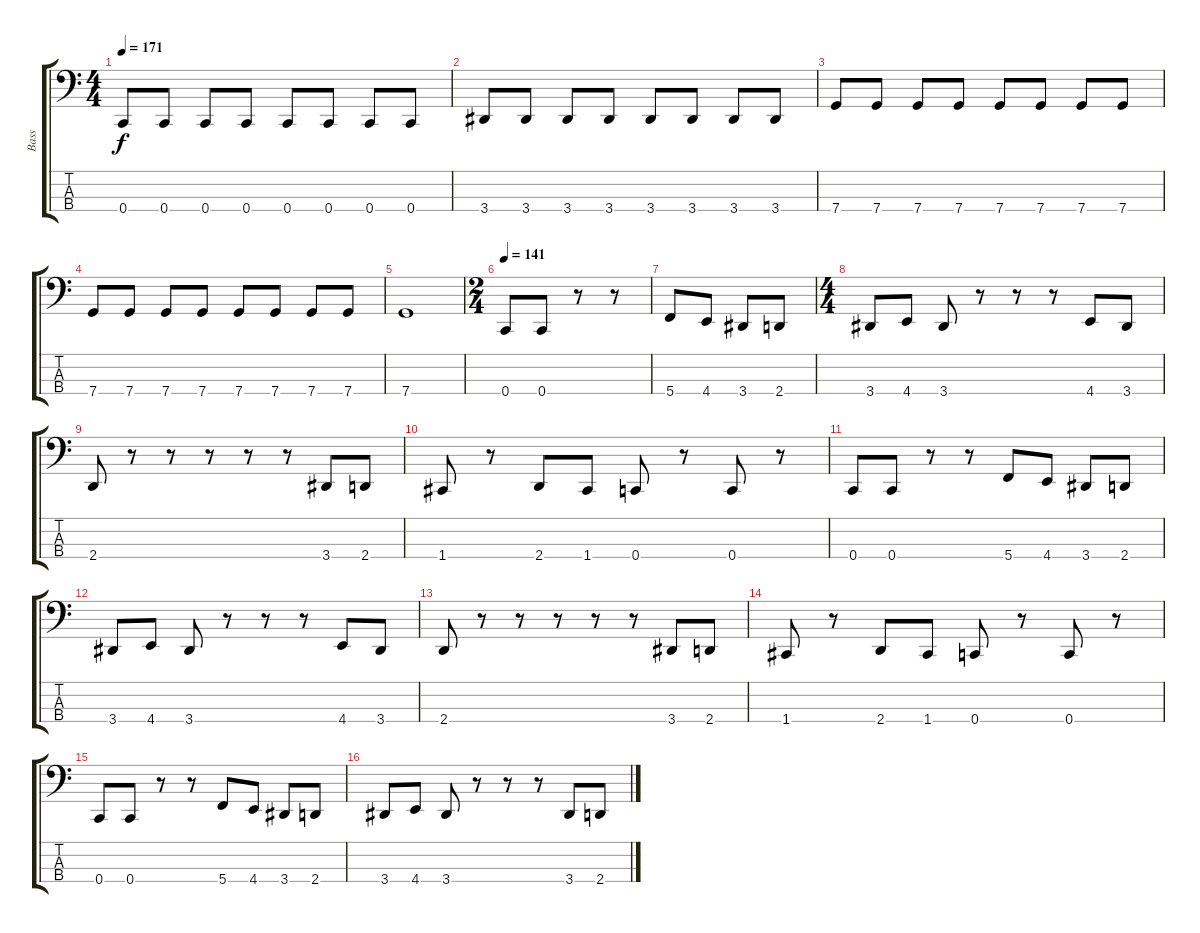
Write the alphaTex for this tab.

\track ("Bass" "Bass") {instrument electricbassfinger}
\staff {score tabs}
\tuning (F2 C2 G1 C1) {hide}
\ts (4 4)
\tempo 171
\clef f4
\ks c
0.4.8{dy f} 0.4.8 0.4.8 0.4.8 0.4.8 0.4.8 0.4.8 0.4.8 |
3.4.8 3.4.8 3.4.8 3.4.8 3.4.8 3.4.8 3.4.8 3.4.8 |
7.4.8 7.4.8 7.4.8 7.4.8 7.4.8 7.4.8 7.4.8 7.4.8 |
7.4.8 7.4.8 7.4.8 7.4.8 7.4.8 7.4.8 7.4.8 7.4.8 |
7.4.1 |
\ts (2 4)
\tempo 141
0.4.8 0.4.8 r.8 r.8 |
5.4.8 4.4.8 3.4.8 2.4.8 |
\ts (4 4)
3.4.8 4.4.8 3.4.8 r.8 r.8 r.8 4.4.8 3.4.8 |
2.4.8 r.8 r.8 r.8 r.8 r.8 3.4.8 2.4.8 |
1.4.8 r.8 2.4.8 1.4.8 0.4.8 r.8 0.4.8 r.8 |
0.4.8 0.4.8 r.8 r.8 5.4.8 4.4.8 3.4.8 2.4.8 |
3.4.8 4.4.8 3.4.8 r.8 r.8 r.8 4.4.8 3.4.8 |
2.4.8 r.8 r.8 r.8 r.8 r.8 3.4.8 2.4.8 |
1.4.8 r.8 2.4.8 1.4.8 0.4.8 r.8 0.4.8 r.8 |
0.4.8 0.4.8 r.8 r.8 5.4.8 4.4.8 3.4.8 2.4.8 |
3.4.8 4.4.8 3.4.8 r.8 r.8 r.8 3.4.8 2.4.8
